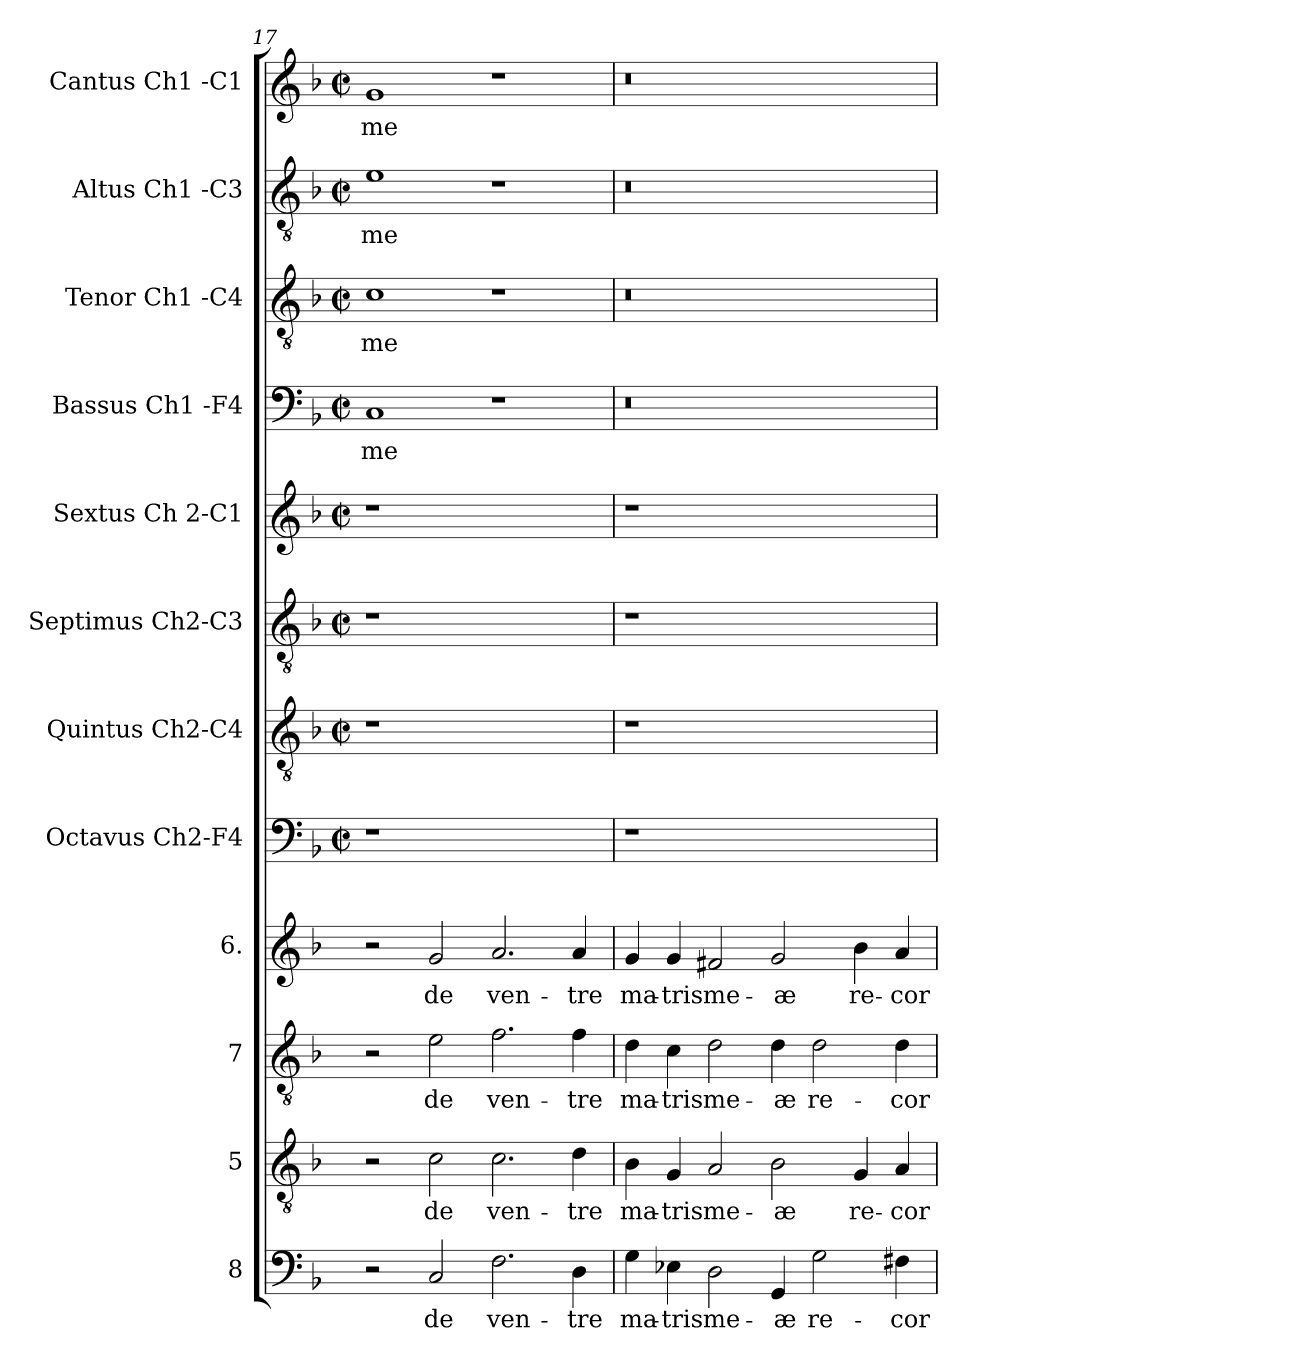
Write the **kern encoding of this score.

**kern	**text	**kern	**text	**kern	**text	**kern	**text	**kern	**kern	**kern	**kern	**kern	**text	**kern	**text	**kern	**text	**kern	**text
*part12	*part12	*part11	*part11	*part10	*part10	*part9	*part9	*part8	*part7	*part6	*part5	*part4	*part4	*part3	*part3	*part2	*part2	*part1	*part1
*staff12	*staff12	*staff11	*staff11	*staff10	*staff10	*staff9	*staff9	*staff8	*staff7	*staff6	*staff5	*staff4	*staff4	*staff3	*staff3	*staff2	*staff2	*staff1	*staff1
*I"8	*	*I"5	*	*I"7	*	*I"6.	*	*I"Octavus  Ch2-F4	*I"Quintus  Ch2-C4	*I"Septimus  Ch2-C3	*I"Sextus  Ch 2-C1	*I"Bassus  Ch1 -F4	*	*I"Tenor  Ch1 -C4	*	*I"Altus  Ch1 -C3	*	*I"Cantus  Ch1 -C1	*
*	*	*	*	*	*	*	*	*	*	*	*	*I'B	*	*I'T	*	*I'A	*	*I'C	*
*clefF4	*	*clefGv2	*	*clefGv2	*	*clefG2	*	*clefF4	*clefGv2	*clefGv2	*clefG2	*clefF4	*	*clefGv2	*	*clefGv2	*	*clefG2	*
*k[b-]	*	*k[b-]	*	*k[b-]	*	*k[b-]	*	*k[b-]	*k[b-]	*k[b-]	*k[b-]	*k[b-]	*	*k[b-]	*	*k[b-]	*	*k[b-]	*
*F:	*	*F:	*	*F:	*	*F:	*	*F:	*F:	*F:	*F:	*F:	*	*F:	*	*F:	*	*F:	*
*	*	*	*	*	*	*	*	*M2/2	*M2/2	*M2/2	*M2/2	*M2/2	*	*M2/2	*	*M2/2	*	*M2/2	*
*	*	*	*	*	*	*	*	*met(c|)	*met(c|)	*met(c|)	*met(c|)	*met(c|)	*	*met(c|)	*	*met(c|)	*	*met(c|)	*
=17	=17	=17	=17	=17	=17	=17	=17	=17	=17	=17	=17	=17	=17	=17	=17	=17	=17	=17	=17
!	!	!	!	!	!	!	!	!	!	!	!	!	!LO:LY:b:cj	!	!LO:LY:b:cj	!	!LO:LY:b:cj	!	!LO:LY:b:cj
2r	.	2r	.	2r	.	2r	.	1r	1r	1r	1r	1C	me	1c	me	1e	me	1g	me
!	!LO:LY:b:cj	!	!LO:LY:b:cj	!	!LO:LY:b:cj	!	!LO:LY:b:cj	!	!	!	!	!	!	!	!	!	!	!	!
2C/	de	2c\	de	2e\	de	2g/	de	.	.	.	.	.	.	.	.	.	.	.	.
!	!LO:LY:b:cj	!	!LO:LY:b:cj	!	!LO:LY:b:cj	!	!LO:LY:b:cj	!	!	!	!	!	!	!	!	!	!	!	!
2.F\	ven-	2.c\	ven-	2.f\	ven-	2.a/	ven-	1ryy	1ryy	1ryy	1ryy	1r	.	1r	.	1r	.	1r	.
!	!LO:LY:b:cj	!	!LO:LY:b:cj	!	!LO:LY:b:cj	!	!LO:LY:b:cj	!	!	!	!	!	!	!	!	!	!	!	!
4D\	-tre	4d\	-tre	4f\	-tre	4a/	-tre	.	.	.	.	.	.	.	.	.	.	.	.
=18	=18	=18	=18	=18	=18	=18	=18	=18	=18	=18	=18	=18	=18	=18	=18	=18	=18	=18	=18
!	!LO:LY:b	!	!LO:LY:b	!	!LO:LY:b	!	!LO:LY:b	!	!	!	!	!	!	!	!	!	!	!	!
4G\	ma-	4B-\	ma-	4d\	ma-	4g/	ma-	1r	1r	1r	1r	0r	.	0r	.	0r	.	0r	.
!	!LO:LY:b:rj	!	!LO:LY:b:rj	!	!LO:LY:b:rj	!	!LO:LY:b:rj	!	!	!	!	!	!	!	!	!	!	!	!
4E-X\	-tris	4G/	-tris	4c\	-tris	4g/	-tris	.	.	.	.	.	.	.	.	.	.	.	.
!	!LO:LY:b:cj	!	!LO:LY:b:cj	!	!LO:LY:b:cj	!	!LO:LY:b:cj	!	!	!	!	!	!	!	!	!	!	!	!
2D\	me-	2A/	me-	2d\	me-	2f#X/	me-	.	.	.	.	.	.	.	.	.	.	.	.
!	!LO:LY:b:rj	!	!LO:LY:b:rj	!	!LO:LY:b:rj	!	!LO:LY:b:rj	!	!	!	!	!	!	!	!	!	!	!	!
4GG/	-æ	2B-\	-æ	4d\	-æ	2g/	-æ	1ryy	1ryy	1ryy	1ryy	.	.	.	.	.	.	.	.
!	!LO:LY:b	!	!	!	!LO:LY:b	!	!	!	!	!	!	!	!	!	!	!	!	!	!
2G\	re-	.	.	2d\	re-	.	.	.	.	.	.	.	.	.	.	.	.	.	.
!	!	!	!LO:LY:b	!	!	!	!LO:LY:b	!	!	!	!	!	!	!	!	!	!	!	!
.	.	4G/	re-	.	.	4b-\	re-	.	.	.	.	.	.	.	.	.	.	.	.
!	!LO:LY:b:cj	!	!LO:LY:b:cj	!	!LO:LY:b:cj	!	!LO:LY:b:cj	!	!	!	!	!	!	!	!	!	!	!	!
4F#X\	-cor-	4A/	-cor-	4d\	-cor-	4a/	-cor-	.	.	.	.	.	.	.	.	.	.	.	.
=	=	=	=	=	=	=	=	=	=	=	=	=	=	=	=	=	=	=	=
*-	*-	*-	*-	*-	*-	*-	*-	*-	*-	*-	*-	*-	*-	*-	*-	*-	*-	*-	*-
